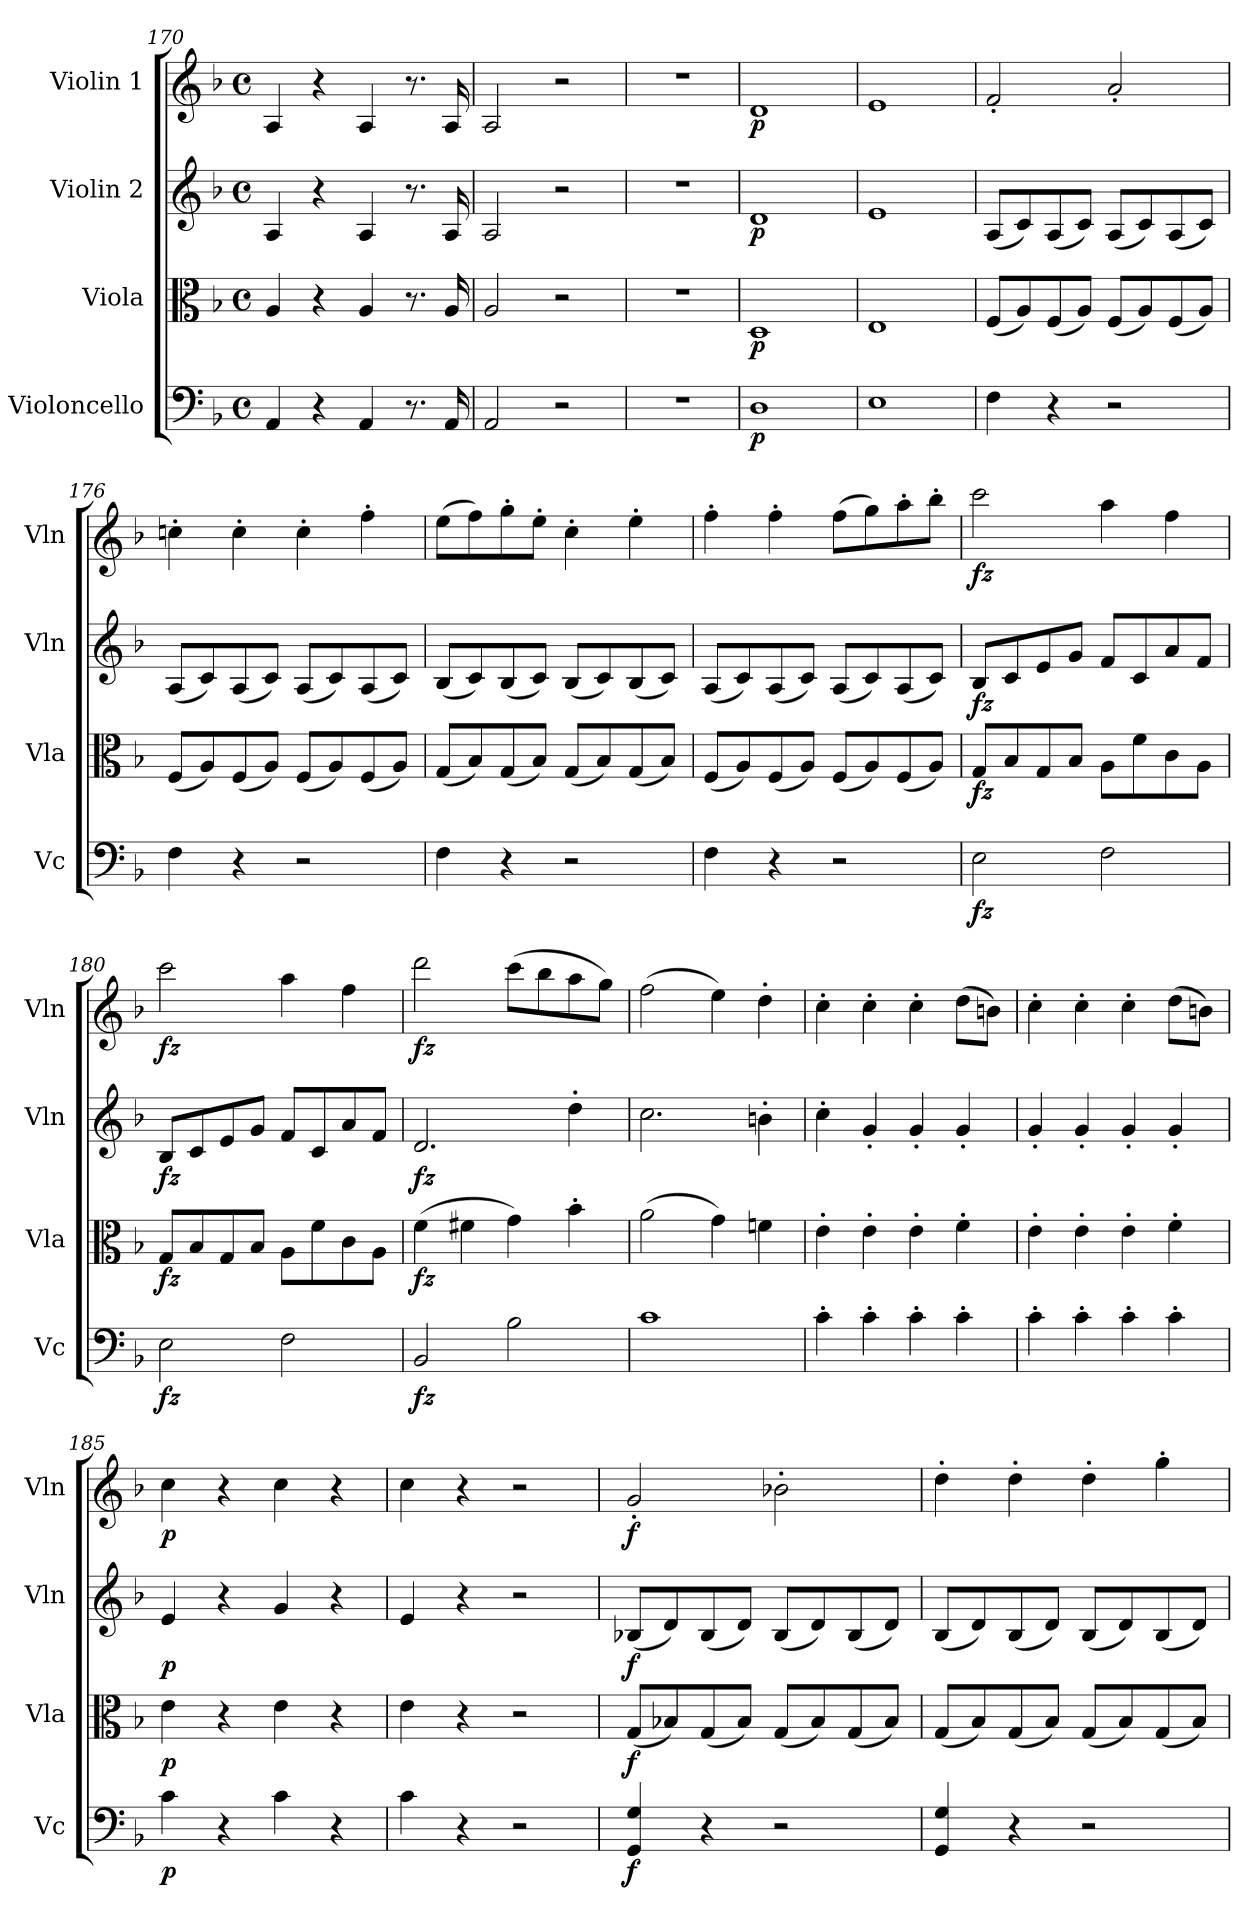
**kern	**dynam	**kern	**dynam	**kern	**dynam	**kern	**dynam
*part4	*part4	*part3	*part3	*part2	*part2	*part1	*part1
*staff4	*staff4	*staff3	*staff3	*staff2	*staff2	*staff1	*staff1
*I"Violoncello	*	*I"Viola	*	*I"Violin 2	*	*I"Violin 1	*
*I'Vc	*	*I'Vla	*	*I'Vln	*	*I'Vln	*
*clefF4	*	*clefC3	*	*clefG2	*	*clefG2	*
*k[b-]	*	*k[b-]	*	*k[b-]	*	*k[b-]	*
*M4/4	*	*M4/4	*	*M4/4	*	*M4/4	*
*met(c)	*	*met(c)	*	*met(c)	*	*met(c)	*
=170	=170	=170	=170	=170	=170	=170	=170
4AA/	.	4A/	.	4A/	.	4A/	.
4r	.	4r	.	4r	.	4r	.
4AA/	.	4A/	.	4A/	.	4A/	.
8.r	.	8.r	.	8.r	.	8.r	.
16AA/	.	16A/	.	16A/	.	16A/	.
=171	=171	=171	=171	=171	=171	=171	=171
2AA/	.	2A/	.	2A/	.	2A/	.
2r	.	2r	.	2r	.	2r	.
=172	=172	=172	=172	=172	=172	=172	=172
1r	.	1r	.	1r	.	1r	.
=173	=173	=173	=173	=173	=173	=173	=173
!	!LO:DY:b	!	!LO:DY:b	!	!LO:DY:b	!	!LO:DY:b
1D	p	1D	p	1d	p	1d	p
=174	=174	=174	=174	=174	=174	=174	=174
1E	.	1E	.	1e	.	1e	.
=175	=175	=175	=175	=175	=175	=175	=175
4F\	.	(<8F/L	.	(<8A/L	.	2f'/	.
.	.	8A/)	.	8c/)	.	.	.
4r	.	(<8F/	.	(<8A/	.	.	.
.	.	8A/J)	.	8c/J)	.	.	.
2r	.	(<8F/L	.	(<8A/L	.	2a'/	.
.	.	8A/)	.	8c/)	.	.	.
.	.	(<8F/	.	(<8A/	.	.	.
.	.	8A/J)	.	8c/J)	.	.	.
=176	=176	=176	=176	=176	=176	=176	=176
4F\	.	(<8F/L	.	(<8A/L	.	4ccn'\	.
.	.	8A/)	.	8c/)	.	.	.
4r	.	(<8F/	.	(<8A/	.	4cc'\	.
.	.	8A/J)	.	8c/J)	.	.	.
2r	.	(<8F/L	.	(<8A/L	.	4cc'\	.
.	.	8A/)	.	8c/)	.	.	.
.	.	(<8F/	.	(<8A/	.	4ff'\	.
.	.	8A/J)	.	8c/J)	.	.	.
!!LO:LB:g=z
=177	=177	=177	=177	=177	=177	=177	=177
4F\	.	(<8G/L	.	(<8B-/L	.	(>8ee\L	.
.	.	8B-/)	.	8c/)	.	8ff\)	.
4r	.	(<8G/	.	(<8B-/	.	8gg'\	.
.	.	8B-/J)	.	8c/J)	.	8ee'\J	.
2r	.	(<8G/L	.	(<8B-/L	.	4cc'\	.
.	.	8B-/)	.	8c/)	.	.	.
.	.	(<8G/	.	(<8B-/	.	4ee'\	.
.	.	8B-/J)	.	8c/J)	.	.	.
=178	=178	=178	=178	=178	=178	=178	=178
4F\	.	(<8F/L	.	(<8A/L	.	4ff'\	.
.	.	8A/)	.	8c/)	.	.	.
4r	.	(<8F/	.	(<8A/	.	4ff'\	.
.	.	8A/J)	.	8c/J)	.	.	.
2r	.	(<8F/L	.	(<8A/L	.	(>8ff\L	.
.	.	8A/)	.	8c/)	.	8gg\)	.
.	.	(<8F/	.	(<8A/	.	8aa'\	.
.	.	8A/J)	.	8c/J)	.	8bb-'\J	.
=179	=179	=179	=179	=179	=179	=179	=179
!	!LO:DY:b	!	!LO:DY:b	!	!LO:DY:b	!	!LO:DY:b
2E\	fz	8G/L	fz	8B-/L	fz	2ccc\	fz
.	.	8B-/	.	8c/	.	.	.
.	.	8G/	.	8e/	.	.	.
.	.	8B-/J	.	8g/J	.	.	.
2F\	.	8A\L	.	8f/L	.	4aa\	.
.	.	8f\	.	8c/	.	.	.
.	.	8c\	.	8a/	.	4ff\	.
.	.	8A\J	.	8f/J	.	.	.
=180	=180	=180	=180	=180	=180	=180	=180
!	!LO:DY:b	!	!LO:DY:b	!	!LO:DY:b	!	!LO:DY:b
2E\	fz	8G/L	fz	8B-/L	fz	2ccc\	fz
.	.	8B-/	.	8c/	.	.	.
.	.	8G/	.	8e/	.	.	.
.	.	8B-/J	.	8g/J	.	.	.
2F\	.	8A\L	.	8f/L	.	4aa\	.
.	.	8f\	.	8c/	.	.	.
.	.	8c\	.	8a/	.	4ff\	.
.	.	8A\J	.	8f/J	.	.	.
=181	=181	=181	=181	=181	=181	=181	=181
!	!LO:DY:b	!	!LO:DY:b	!	!LO:DY:b	!	!LO:DY:b
2BB-/	fz	(>4f\	fz	2.d/	fz	2ddd\	fz
.	.	4f#X\	.	.	.	.	.
2B-\	.	4g\)	.	.	.	(>8ccc\L	.
.	.	.	.	.	.	8bb-\	.
.	.	4b-'\	.	4dd'\	.	8aa\	.
.	.	.	.	.	.	8gg\J)	.
!!LO:LB:g=z
=182	=182	=182	=182	=182	=182	=182	=182
1c	.	(>2a\	.	2.cc\	.	(>2ff\	.
.	.	4g\)	.	.	.	4ee\)	.
.	.	4fn\	.	4bn'\	.	4dd'\	.
=183	=183	=183	=183	=183	=183	=183	=183
4c'\	.	4e'\	.	4cc'\	.	4cc'\	.
4c'\	.	4e'\	.	4g'/	.	4cc'\	.
4c'\	.	4e'\	.	4g'/	.	4cc'\	.
4c'\	.	4f'\	.	4g'/	.	(>8dd\L	.
.	.	.	.	.	.	8bn\J)	.
=184	=184	=184	=184	=184	=184	=184	=184
4c'\	.	4e'\	.	4g'/	.	4cc'\	.
4c'\	.	4e'\	.	4g'/	.	4cc'\	.
4c'\	.	4e'\	.	4g'/	.	4cc'\	.
4c'\	.	4f'\	.	4g'/	.	(>8dd\L	.
.	.	.	.	.	.	8bn\J)	.
=185	=185	=185	=185	=185	=185	=185	=185
!	!LO:DY:b	!	!LO:DY:b	!	!LO:DY:b	!	!LO:DY:b
4c\	p	4e\	p	4e/	p	4cc\	p
4r	.	4r	.	4r	.	4r	.
4c\	.	4e\	.	4g/	.	4cc\	.
4r	.	4r	.	4r	.	4r	.
=186	=186	=186	=186	=186	=186	=186	=186
4c\	.	4e\	.	4e/	.	4cc\	.
4r	.	4r	.	4r	.	4r	.
2r	.	2r	.	2r	.	2r	.
=187	=187	=187	=187	=187	=187	=187	=187
!	!LO:DY:b	!	!LO:DY:b	!	!LO:DY:b	!	!LO:DY:b
4GG/ 4G/	f	(<8G/L	f	(<8B-X/L	f	2g'/	f
.	.	8B-X/)	.	8d/)	.	.	.
4r	.	(<8G/	.	(<8B-/	.	.	.
.	.	8B-/J)	.	8d/J)	.	.	.
2r	.	(<8G/L	.	(<8B-/L	.	2b-X'\	.
.	.	8B-/)	.	8d/)	.	.	.
.	.	(<8G/	.	(<8B-/	.	.	.
.	.	8B-/J)	.	8d/J)	.	.	.
!!LO:PB:g=z
=188	=188	=188	=188	=188	=188	=188	=188
4GG/ 4G/	.	(<8G/L	.	(<8B-/L	.	4dd'\	.
.	.	8B-/)	.	8d/)	.	.	.
4r	.	(<8G/	.	(<8B-/	.	4dd'\	.
.	.	8B-/J)	.	8d/J)	.	.	.
2r	.	(<8G/L	.	(<8B-/L	.	4dd'\	.
.	.	8B-/)	.	8d/)	.	.	.
.	.	(<8G/	.	(<8B-/	.	4gg'\	.
.	.	8B-/J)	.	8d/J)	.	.	.
=	=	=	=	=	=	=	=
*-	*-	*-	*-	*-	*-	*-	*-
